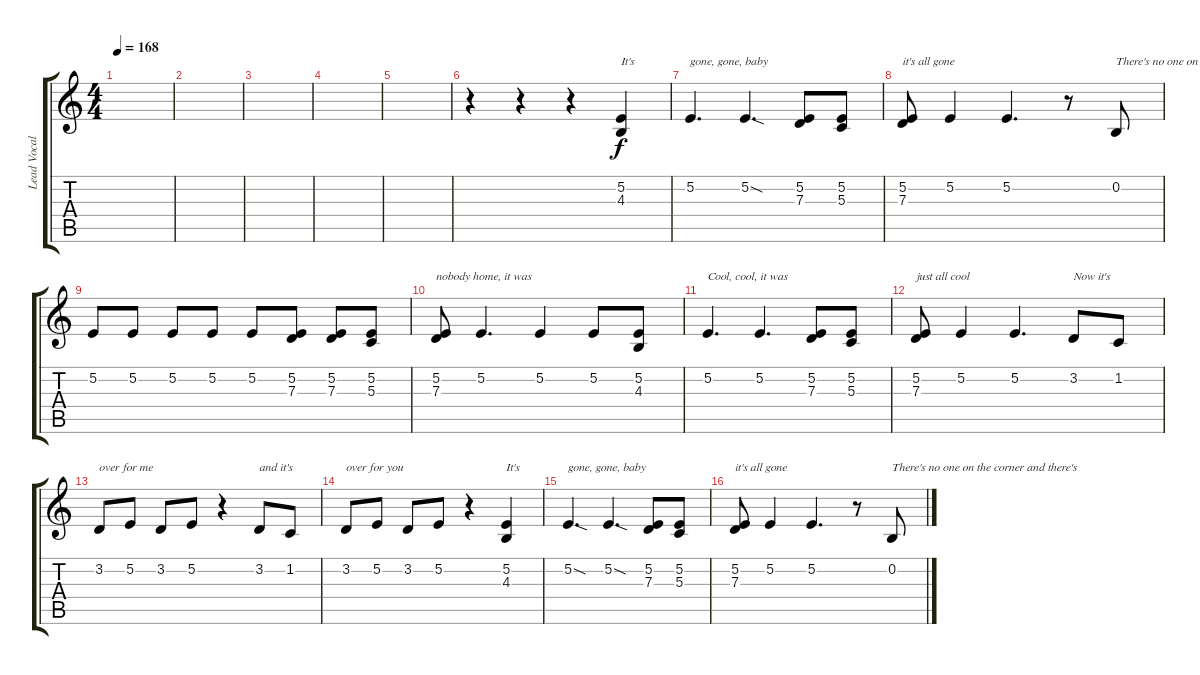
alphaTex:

\track ("Lead Vocals" "Lead Vocal") {instrument acousticgrandpiano}
\staff {score tabs}
\tuning (E4 B3 G3 D3 A2 E2) {hide}
\ts (4 4)
\tempo 168
\clef g2
\ks c
|
|
|
|
|
r.4 r.4 r.4 (5.2 4.3).4{txt "It's"} |
5.2.4{d txt "gone, gone, baby"} 5.2{sod}.4{d} (5.2 7.3).8 (5.2 5.3).8 |
(5.2 7.3).8{txt "it's all gone"} 5.2.4 5.2.4{d} r.8 0.2.8{txt "There's no one on the corner and there's"} |
5.2.8 5.2.8 5.2.8 5.2.8 5.2.8 (5.2 7.3).8 (5.2 7.3).8 (5.2 5.3).8 |
(5.2 7.3).8{txt "nobody home, it was"} 5.2.4{d} 5.2.4 5.2.8 (5.2 4.3).8 |
5.2.4{d txt "Cool, cool, it was"} 5.2.4{d} (5.2 7.3).8 (5.2 5.3).8 |
(5.2 7.3).8{txt "just all cool"} 5.2.4 5.2.4{d} 3.2.8{txt "Now it's"} 1.2.8 |
3.2.8{txt "over for me"} 5.2.8 3.2.8 5.2.8 r.4 3.2.8{txt "and it's"} 1.2.8 |
3.2.8{txt "over for you"} 5.2.8 3.2.8 5.2.8 r.4 (5.2 4.3).4{txt "It's"} |
5.2{sod}.4{d txt "gone, gone, baby"} 5.2{sod}.4{d} (5.2 7.3).8 (5.2 5.3).8 |
(5.2 7.3).8{txt "it's all gone"} 5.2.4 5.2.4{d} r.8 0.2.8{txt "There's no one on the corner and there's"}
